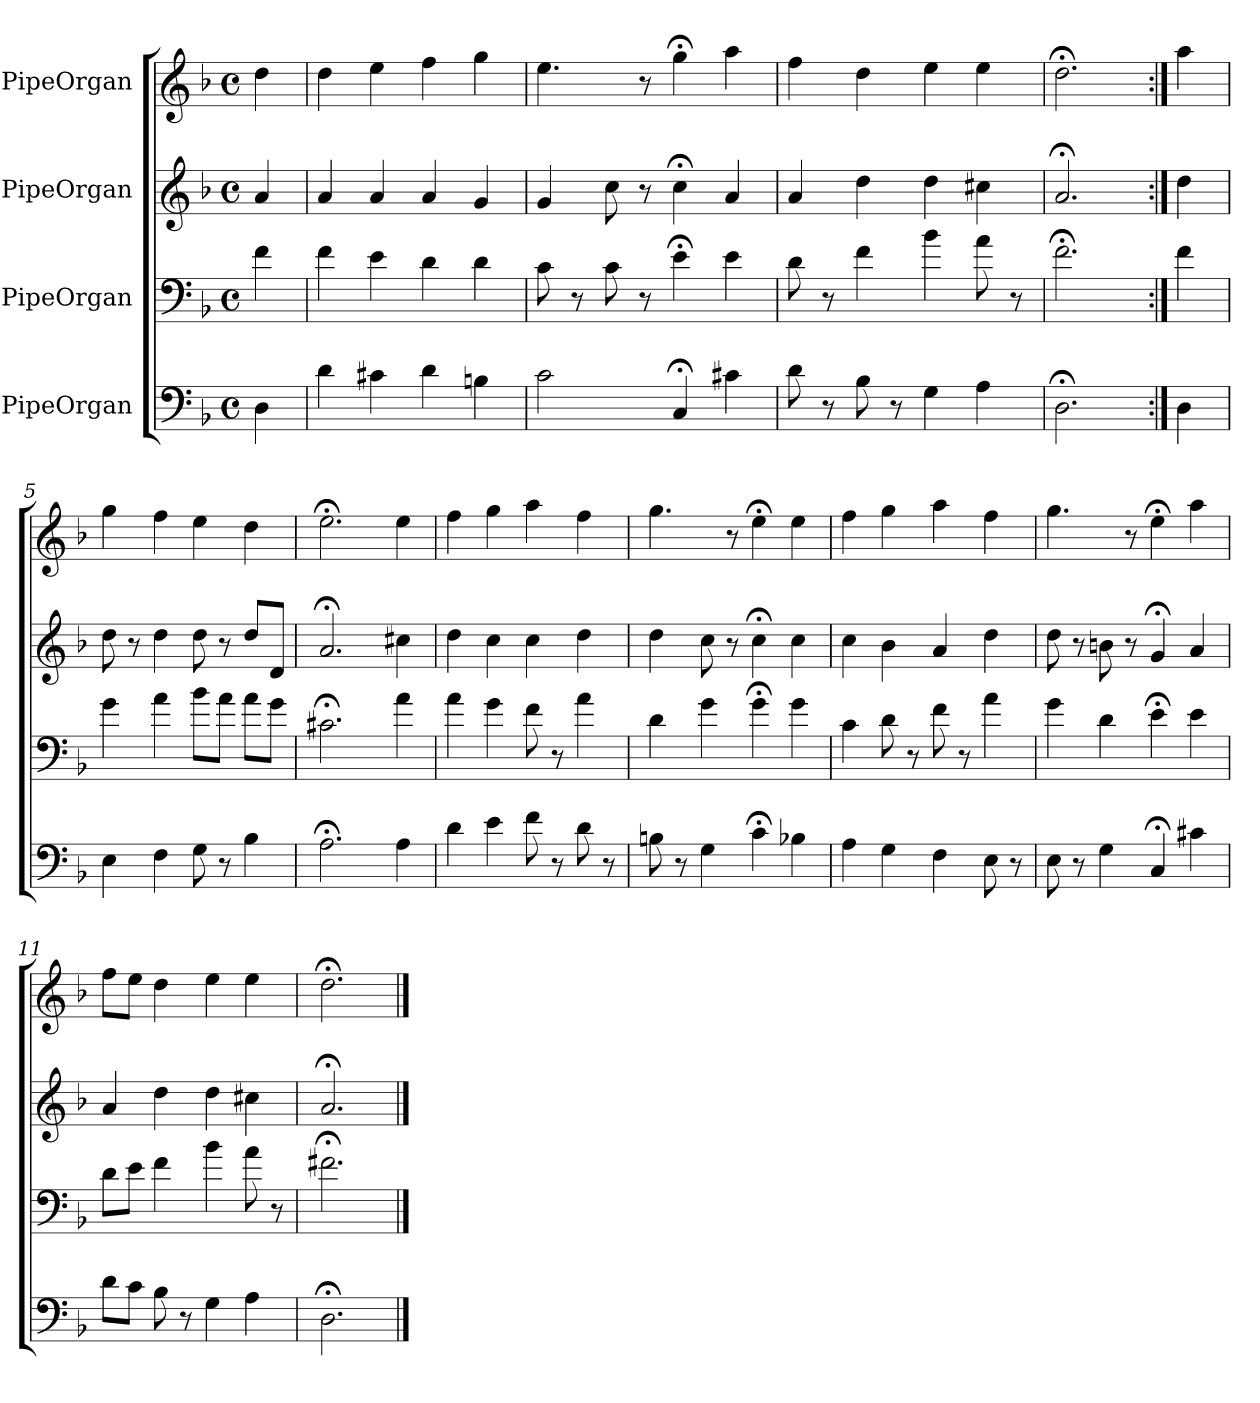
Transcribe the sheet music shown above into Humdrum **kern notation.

**kern	**kern	**kern	**kern
*part4	*part3	*part2	*part1
*staff4	*staff3	*staff2	*staff1
*I"PipeOrgan	*I"PipeOrgan	*I"PipeOrgan	*I"PipeOrgan
*clefF4	*clefF4	*clefG2	*clefG2
*k[b-]	*k[b-]	*k[b-]	*k[b-]
*d:	*d:	*d:	*d:
*M4/4	*M4/4	*M4/4	*M4/4
*met(c)	*met(c)	*met(c)	*met(c)
*MM60	*MM60	*MM60	*MM60
=	=	=	=
4D	4f	4a	4dd
=1	=1	=1	=1
4d	4f	4a	4dd
4c#X	4e	4a	4ee
4d	4d	4a	4ff
4Bn	4d	4g	4gg
=2	=2	=2	=2
2c	8c	4g	4.ee
.	8r	.	.
.	8c	8cc	.
.	8r	8r	8r
4C;<	4e;<	4cc;<	4gg;<
4c#X	4e	4a	4aa
=3	=3	=3	=3
8d	8d	4a	4ff
8r	8r	.	.
8B-	4f	4dd	4dd
8r	.	.	.
4G	4b-	4dd	4ee
4A	8a	4cc#X	4ee
.	8r	.	.
=4	=4	=4	=4
2.D;<	2.f;<	2.a;<	2.dd;<
=:|!	=:|!	=:|!	=:|!
4D	4f	4dd	4aa
=5	=5	=5	=5
4E	4g	8dd	4gg
.	.	8r	.
4F	4a	4dd	4ff
8G	8b-\L	8dd	4ee
8r	8a\J	8r	.
4B-	8a\L	8dd/L	4dd
.	8g\J	8d/J	.
=6	=6	=6	=6
2.A;<	2.c#X;<	2.a;<	2.ee;<
4A	4a	4cc#X	4ee
=7	=7	=7	=7
4d	4a	4dd	4ff
4e	4g	4cc	4gg
8f	8f	4cc	4aa
8r	8r	.	.
8d	4a	4dd	4ff
8r	.	.	.
=8	=8	=8	=8
8Bn	4d	4dd	4.gg
8r	.	.	.
4G	4g	8cc	.
.	.	8r	8r
4c;<	4g;<	4cc;<	4ee;<
4B-X	4g	4cc	4ee
=9	=9	=9	=9
4A	4c	4cc	4ff
4G	8d	4b-	4gg
.	8r	.	.
4F	8f	4a	4aa
.	8r	.	.
8E	4a	4dd	4ff
8r	.	.	.
=10	=10	=10	=10
8E	4g	8dd	4.gg
8r	.	8r	.
4G	4d	8bn	.
.	.	8r	8r
4C;<	4e;<	4g;<	4ee;<
4c#X	4e	4a	4aa
=11	=11	=11	=11
8d\L	8d\L	4a	8ff\L
8c\J	8e\J	.	8ee\J
8B-	4f	4dd	4dd
8r	.	.	.
4G	4b-	4dd	4ee
4A	8a	4cc#X	4ee
.	8r	.	.
=12	=12	=12	=12
2.D;<	2.f#X;<	2.a;<	2.dd;<
==	==	==	==
*-	*-	*-	*-
